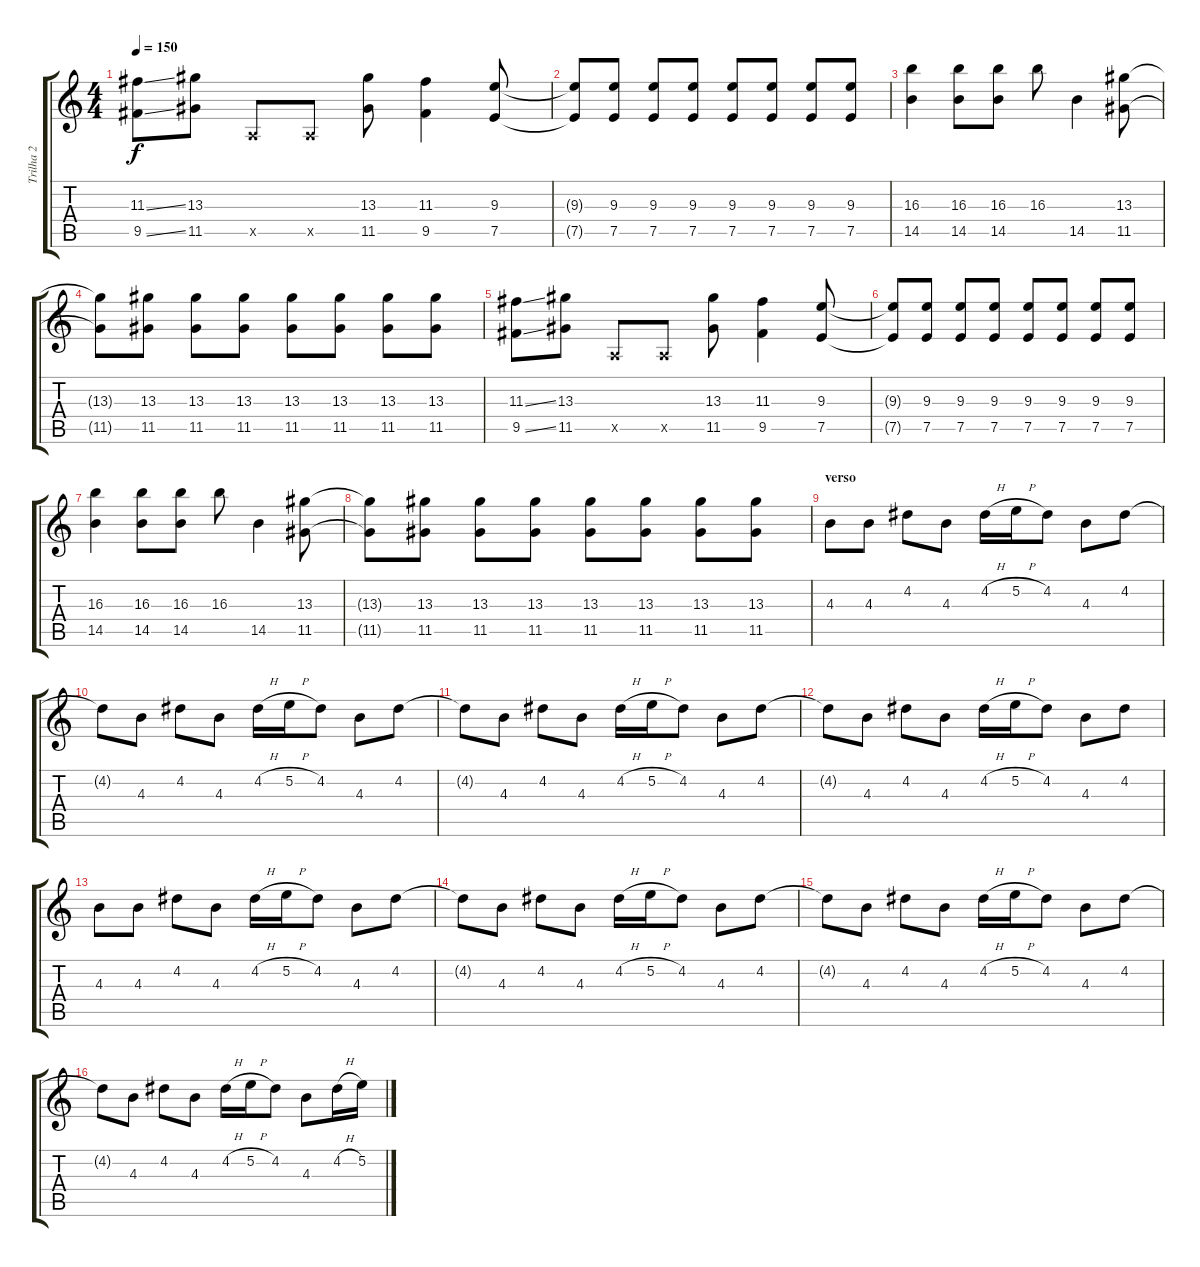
\track ("Trilha 2" "Trilha 2") {instrument distortionguitar}
\staff {score tabs}
\tuning (E4 B3 G3 D3 A2 E2) {hide}
\ts (4 4)
\tempo 150
\clef g2
\ks c
(11.3{ss} 9.5{ss}).8{dy f} (13.3 11.5).8 0.5{x}.8 0.5{x}.8 (13.3 11.5).8 (11.3 9.5).4 (9.3 7.5).8 |
(9.3{t} 7.5{t}).8 (9.3 7.5).8 (9.3 7.5).8 (9.3 7.5).8 (9.3 7.5).8 (9.3 7.5).8 (9.3 7.5).8 (9.3 7.5).8 |
(16.3 14.5).4 (16.3 14.5).8 (16.3 14.5).8 16.3.8 14.5.4 (13.3 11.5).8 |
(13.3{t} 11.5{t}).8 (13.3 11.5).8 (13.3 11.5).8 (13.3 11.5).8 (13.3 11.5).8 (13.3 11.5).8 (13.3 11.5).8 (13.3 11.5).8 |
(11.3{ss} 9.5{ss}).8 (13.3 11.5).8 0.5{x}.8 0.5{x}.8 (13.3 11.5).8 (11.3 9.5).4 (9.3 7.5).8 |
(9.3{t} 7.5{t}).8 (9.3 7.5).8 (9.3 7.5).8 (9.3 7.5).8 (9.3 7.5).8 (9.3 7.5).8 (9.3 7.5).8 (9.3 7.5).8 |
(16.3 14.5).4 (16.3 14.5).8 (16.3 14.5).8 16.3.8 14.5.4 (13.3 11.5).8 |
(13.3{t} 11.5{t}).8 (13.3 11.5).8 (13.3 11.5).8 (13.3 11.5).8 (13.3 11.5).8 (13.3 11.5).8 (13.3 11.5).8 (13.3 11.5).8 |
\section ("" "verso")
4.3.8 4.3.8 4.2.8 4.3.8 4.2{h}.16 5.2{h}.16 4.2.8 4.3.8 4.2.8 |
4.2{t}.8 4.3.8 4.2.8 4.3.8 4.2{h}.16 5.2{h}.16 4.2.8 4.3.8 4.2.8 |
4.2{t}.8 4.3.8 4.2.8 4.3.8 4.2{h}.16 5.2{h}.16 4.2.8 4.3.8 4.2.8 |
4.2{t}.8 4.3.8 4.2.8 4.3.8 4.2{h}.16 5.2{h}.16 4.2.8 4.3.8 4.2.8 |
4.3.8 4.3.8 4.2.8 4.3.8 4.2{h}.16 5.2{h}.16 4.2.8 4.3.8 4.2.8 |
4.2{t}.8 4.3.8 4.2.8 4.3.8 4.2{h}.16 5.2{h}.16 4.2.8 4.3.8 4.2.8 |
4.2{t}.8 4.3.8 4.2.8 4.3.8 4.2{h}.16 5.2{h}.16 4.2.8 4.3.8 4.2.8 |
4.2{t}.8 4.3.8 4.2.8 4.3.8 4.2{h}.16 5.2{h}.16 4.2.8 4.3.8 4.2{h}.16 5.2.16
